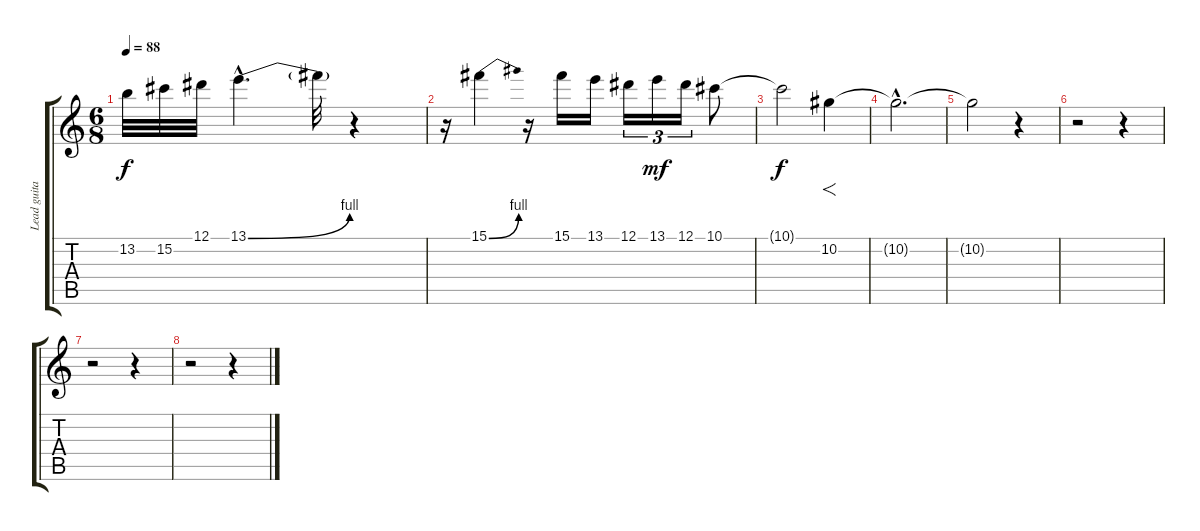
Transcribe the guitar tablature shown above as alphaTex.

\track ("Lead guitar" "Lead guita") {instrument distortionguitar}
\staff {score tabs}
\tuning (Eb4 Bb3 Gb3 Db3 Ab2 Eb2) {hide}
\ts (6 8)
\tempo 88
\clef g2
\ks c
13.2.32{dy f} 15.2.32 12.1.32 13.1{be (bend 0 0 60 4) hac}.4{d} 13.1{t}.32 r.4 |
r.16 15.1{be (bend 0 0 60 4)}.4 r.16 15.1.16 13.1.16 12.1.16{tu (3 2)} 13.1.16{tu (3 2) dy mf} 12.1.16{tu (3 2)} 10.1.8 |
10.1{t}.2{dy f} 10.2.4{f} |
10.2{hac t}.2{d} |
10.2{t}.2 r.4 |
r.2 r.4 |
r.2 r.4 |
r.2 r.4
